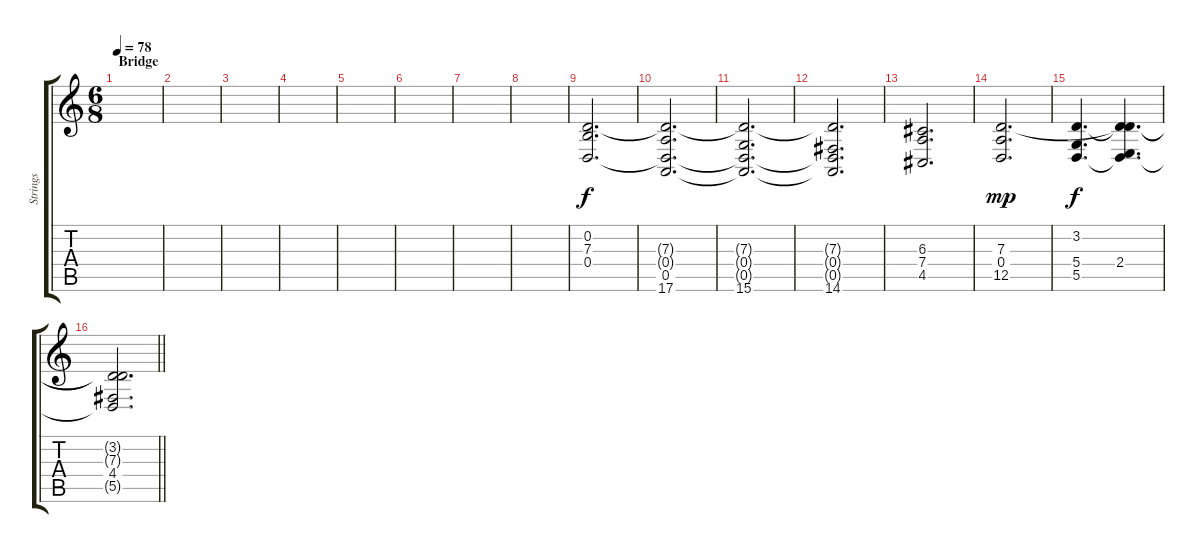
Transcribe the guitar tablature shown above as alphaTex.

\track ("Strings" "Strings") {instrument stringensemble1}
\staff {score tabs}
\tuning (E4 B3 G3 D3 A2 E2) {hide}
\ts (6 8)
\section ("" "Bridge")
\tempo 78
\clef g2
\ks c
|
|
|
|
|
|
|
|
(0.2 7.3 0.4).2{d} |
(7.3{t} 0.4{t} 0.5 17.6).2{d} |
(7.3{t} 0.4{t} 0.5{t} 15.6).2{d} |
(7.3{t} 0.4{t} 0.5{t} 14.6).2{d} |
(6.3 7.4 4.5).2{d} |
(7.3 0.4 12.5).2{d dy mp} |
(3.2 5.4 5.5).4{d dy f} (3.2{t} 7.3{t} 2.4 5.5{t}).4{d} |
\barLineRight lightlight
(3.2{t} 7.3{t} 4.4 5.5{t}).2{d}
